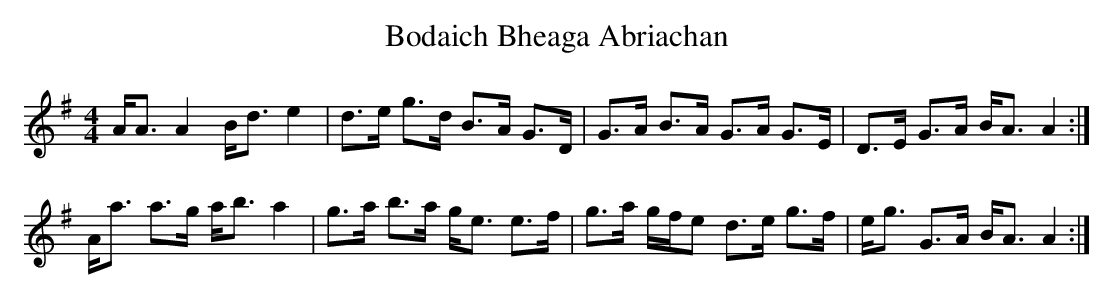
X:1
T: Bodaich Bheaga Abriachan
M: 4/4
L: 1/8
K: Ador
A<A A2 B<d e2|d>e g>d B>A G>D|G>A B>A G>A G>E|D>E G>A B<A A2:|
A<a a>g a<b a2|g>a b>a g<e e>f|g>a g/f/e d>e g>f|e<g G>A B<A A2:|
